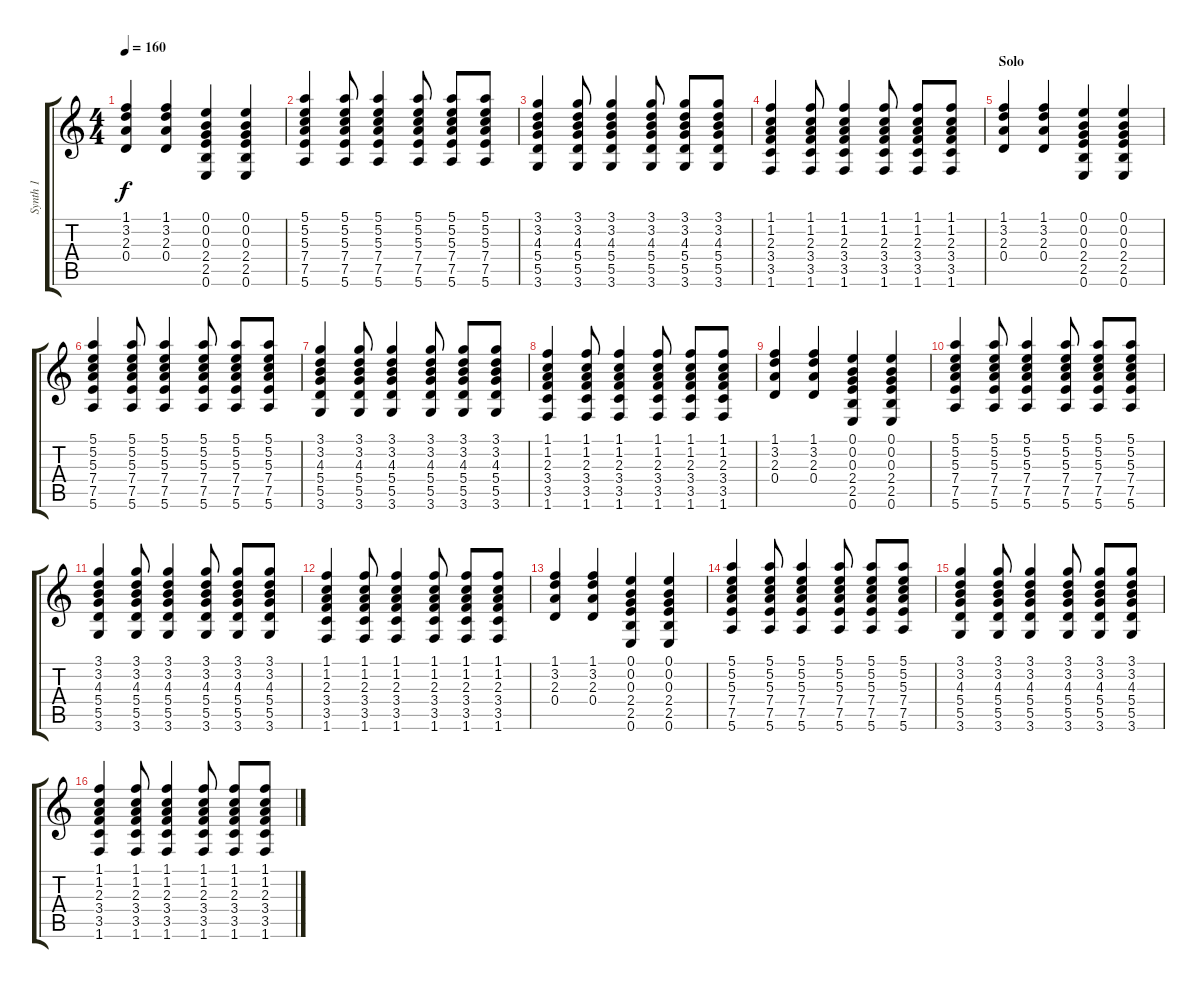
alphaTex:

\track ("Synth 1" "Synth 1") {instrument acousticguitarsteel}
\staff {score tabs}
\tuning (E4 B3 G3 D3 A2 E2) {hide}
\ts (4 4)
\tempo 160
\clef g2
\ks c
(1.1 3.2 2.3 0.4).4{dy f} (1.1 3.2 2.3 0.4).4 (0.1 0.2 0.3 2.4 2.5 0.6).4 (0.1 0.2 0.3 2.4 2.5 0.6).4 |
(5.1 5.2 5.3 7.4 7.5 5.6).4 (5.1 5.2 5.3 7.4 7.5 5.6).8 (5.1 5.2 5.3 7.4 7.5 5.6).4 (5.1 5.2 5.3 7.4 7.5 5.6).8 (5.1 5.2 5.3 7.4 7.5 5.6).8 (5.1 5.2 5.3 7.4 7.5 5.6).8 |
(3.1 3.2 4.3 5.4 5.5 3.6).4 (3.1 3.2 4.3 5.4 5.5 3.6).8 (3.1 3.2 4.3 5.4 5.5 3.6).4 (3.1 3.2 4.3 5.4 5.5 3.6).8 (3.1 3.2 4.3 5.4 5.5 3.6).8 (3.1 3.2 4.3 5.4 5.5 3.6).8 |
(1.1 1.2 2.3 3.4 3.5 1.6).4 (1.1 1.2 2.3 3.4 3.5 1.6).8 (1.1 1.2 2.3 3.4 3.5 1.6).4 (1.1 1.2 2.3 3.4 3.5 1.6).8 (1.1 1.2 2.3 3.4 3.5 1.6).8 (1.1 1.2 2.3 3.4 3.5 1.6).8 |
\section ("" "Solo")
(1.1 3.2 2.3 0.4).4 (1.1 3.2 2.3 0.4).4 (0.1 0.2 0.3 2.4 2.5 0.6).4 (0.1 0.2 0.3 2.4 2.5 0.6).4 |
(5.1 5.2 5.3 7.4 7.5 5.6).4 (5.1 5.2 5.3 7.4 7.5 5.6).8 (5.1 5.2 5.3 7.4 7.5 5.6).4 (5.1 5.2 5.3 7.4 7.5 5.6).8 (5.1 5.2 5.3 7.4 7.5 5.6).8 (5.1 5.2 5.3 7.4 7.5 5.6).8 |
(3.1 3.2 4.3 5.4 5.5 3.6).4 (3.1 3.2 4.3 5.4 5.5 3.6).8 (3.1 3.2 4.3 5.4 5.5 3.6).4 (3.1 3.2 4.3 5.4 5.5 3.6).8 (3.1 3.2 4.3 5.4 5.5 3.6).8 (3.1 3.2 4.3 5.4 5.5 3.6).8 |
(1.1 1.2 2.3 3.4 3.5 1.6).4 (1.1 1.2 2.3 3.4 3.5 1.6).8 (1.1 1.2 2.3 3.4 3.5 1.6).4 (1.1 1.2 2.3 3.4 3.5 1.6).8 (1.1 1.2 2.3 3.4 3.5 1.6).8 (1.1 1.2 2.3 3.4 3.5 1.6).8 |
(1.1 3.2 2.3 0.4).4 (1.1 3.2 2.3 0.4).4 (0.1 0.2 0.3 2.4 2.5 0.6).4 (0.1 0.2 0.3 2.4 2.5 0.6).4 |
(5.1 5.2 5.3 7.4 7.5 5.6).4 (5.1 5.2 5.3 7.4 7.5 5.6).8 (5.1 5.2 5.3 7.4 7.5 5.6).4 (5.1 5.2 5.3 7.4 7.5 5.6).8 (5.1 5.2 5.3 7.4 7.5 5.6).8 (5.1 5.2 5.3 7.4 7.5 5.6).8 |
(3.1 3.2 4.3 5.4 5.5 3.6).4 (3.1 3.2 4.3 5.4 5.5 3.6).8 (3.1 3.2 4.3 5.4 5.5 3.6).4 (3.1 3.2 4.3 5.4 5.5 3.6).8 (3.1 3.2 4.3 5.4 5.5 3.6).8 (3.1 3.2 4.3 5.4 5.5 3.6).8 |
(1.1 1.2 2.3 3.4 3.5 1.6).4 (1.1 1.2 2.3 3.4 3.5 1.6).8 (1.1 1.2 2.3 3.4 3.5 1.6).4 (1.1 1.2 2.3 3.4 3.5 1.6).8 (1.1 1.2 2.3 3.4 3.5 1.6).8 (1.1 1.2 2.3 3.4 3.5 1.6).8 |
(1.1 3.2 2.3 0.4).4 (1.1 3.2 2.3 0.4).4 (0.1 0.2 0.3 2.4 2.5 0.6).4 (0.1 0.2 0.3 2.4 2.5 0.6).4 |
(5.1 5.2 5.3 7.4 7.5 5.6).4 (5.1 5.2 5.3 7.4 7.5 5.6).8 (5.1 5.2 5.3 7.4 7.5 5.6).4 (5.1 5.2 5.3 7.4 7.5 5.6).8 (5.1 5.2 5.3 7.4 7.5 5.6).8 (5.1 5.2 5.3 7.4 7.5 5.6).8 |
(3.1 3.2 4.3 5.4 5.5 3.6).4 (3.1 3.2 4.3 5.4 5.5 3.6).8 (3.1 3.2 4.3 5.4 5.5 3.6).4 (3.1 3.2 4.3 5.4 5.5 3.6).8 (3.1 3.2 4.3 5.4 5.5 3.6).8 (3.1 3.2 4.3 5.4 5.5 3.6).8 |
(1.1 1.2 2.3 3.4 3.5 1.6).4 (1.1 1.2 2.3 3.4 3.5 1.6).8 (1.1 1.2 2.3 3.4 3.5 1.6).4 (1.1 1.2 2.3 3.4 3.5 1.6).8 (1.1 1.2 2.3 3.4 3.5 1.6).8 (1.1 1.2 2.3 3.4 3.5 1.6).8
